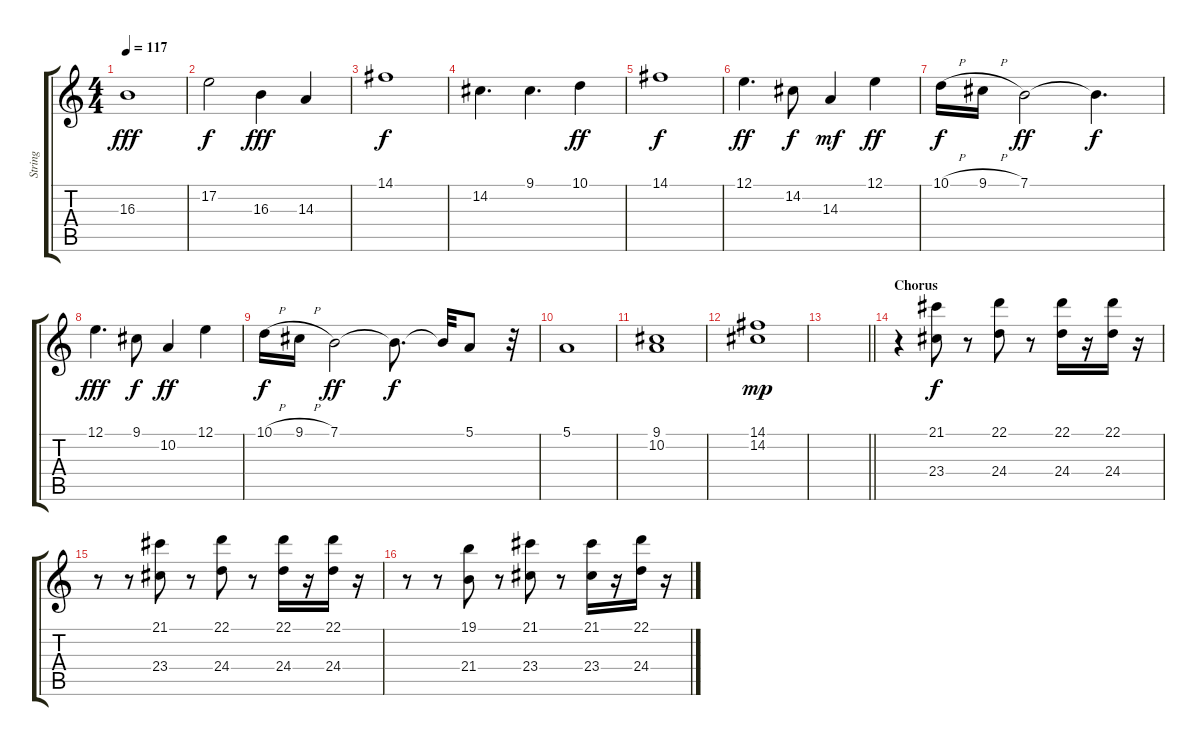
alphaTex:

\track ("String" "String") {instrument stringensemble1}
\staff {score tabs}
\tuning (E4 B3 G3 D3 A2 E2) {hide}
\ts (4 4)
\tempo 117
\clef g2
\ks c
16.3.1{dy fff} |
17.2.2{dy f} 16.3.4{dy fff} 14.3.4 |
14.1.1{dy f} |
14.2.4{d} 9.1.4{d} 10.1.4{dy ff} |
14.1.1{dy f} |
12.1.4{d dy ff} 14.2.8{dy f} 14.3.4{dy mf} 12.1.4{dy ff} |
10.1{h}.16{dy f} 9.1{h}.16 7.1.2{dy ff} 7.1{t}.4{d dy f} |
12.1.4{d dy fff} 9.1.8{dy f} 10.2.4{dy ff} 12.1.4 |
10.1{h}.16{dy f} 9.1{h}.16 7.1.2{dy ff} 7.1{t}.8{d dy f} 7.1{t}.32 5.1.8 r.32 |
5.1.1 |
(9.1 10.2).1 |
(14.1 14.2).1{dy mp} |
\barLineRight lightlight
|
\section ("" "Chorus")
r.4 (21.1 23.4).8{dy f} r.8 (22.1 24.4).8 r.8 (22.1 24.4).16 r.16 (22.1 24.4).16 r.16 |
r.8 r.8 (21.1 23.4).8 r.8 (22.1 24.4).8 r.8 (22.1 24.4).16 r.16 (22.1 24.4).16 r.16 |
r.8 r.8 (19.1 21.4).8 r.8 (21.1 23.4).8 r.8 (21.1 23.4).16 r.16 (22.1 24.4).16 r.16
